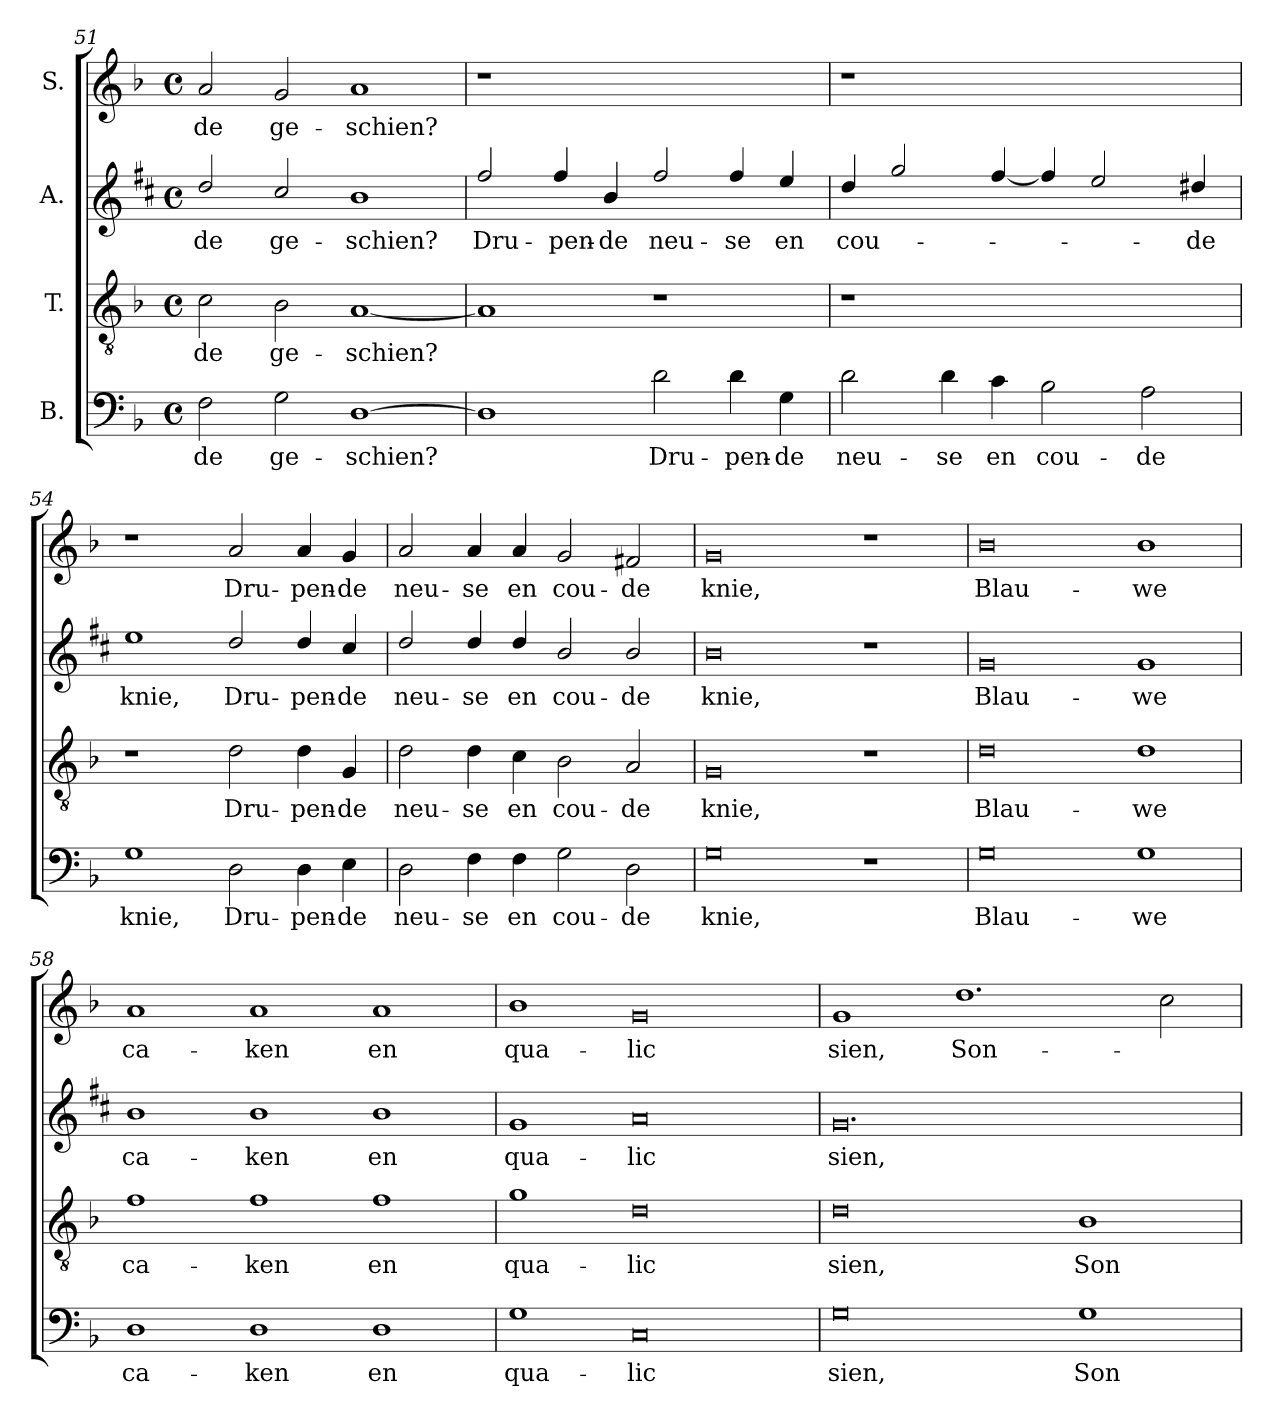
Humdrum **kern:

**kern	**text	**kern	**text	**kern	**text	**kern	**text
*part4	*part4	*part3	*part3	*part2	*part2	*part1	*part1
*staff4	*staff4	*staff3	*staff3	*staff2	*staff2	*staff1	*staff1
*I"B.	*	*I"T.	*	*I"A.	*	*I"S.	*
!!LO:LB:g=z
*clefF4	*	*clefGv2	*	*clefG2	*	*clefG2	*
*	*	*	*	*ITrd5c9	*	*	*
*k[b-]	*	*k[b-]	*	*k[b-]	*	*k[b-]	*
*F:	*	*F:	*	*F:	*	*F:	*
*M4/4	*	*M4/4	*	*M4/4	*	*M4/4	*
*met(c)	*	*met(c)	*	*met(c)	*	*met(c)	*
=51	=51	=51	=51	=51	=51	=51	=51
2F\	-de	2c\	-de	2f/	-de	2a/	-de
2G\	ge-	2B-\	ge-	2e/	ge-	2g/	ge-
[1D	-schien?	[1A	-schien?	1d	-schien?	1a	-schien?
=52	=52	=52	=52	=52	=52	=52	=52
1D]	.	1A]	.	2a/	Dru-	1r	.
.	.	.	.	4a/	-pen-	.	.
.	.	.	.	4d/	-de	.	.
2d\	Dru-	1r	.	2a/	neu-	1ryy	.
4d\	-pen-	.	.	4a/	-se	.	.
4G\	-de	.	.	4g/	en	.	.
=53	=53	=53	=53	=53	=53	=53	=53
2d\	neu-	1r	.	4f/	cou-	1r	.
.	.	.	.	2b-/	.	.	.
4d\	-se	.	.	.	.	.	.
4c\	en	.	.	[4a/	.	.	.
2B-\	cou-	1ryy	.	4a/]	.	1ryy	.
.	.	.	.	2g/	.	.	.
2A\	-de	.	.	.	.	.	.
.	.	.	.	4f#X/	-de	.	.
=54	=54	=54	=54	=54	=54	=54	=54
1G	knie,	1r	.	1g	knie,	1rdd	.
2D\	Dru-	2d\	Dru-	2f/	Dru-	2a/	Dru-
4D\	-pen-	4d\	-pen-	4f/	-pen-	4a/	-pen-
4E\	-de	4G/	-de	4e/	-de	4g/	-de
=55	=55	=55	=55	=55	=55	=55	=55
2D\	neu-	2d\	neu-	2f/	neu-	2a/	neu-
4F\	-se	4d\	-se	4f/	-se	4a/	-se
4F\	en	4c\	en	4f/	en	4a/	en
2G\	cou-	2B-\	cou-	2d/	cou-	2g/	cou-
2D\	-de	2A/	-de	2d/	-de	2f#X/	-de
!!LO:PB:g=z
=56	=56	=56	=56	=56	=56	=56	=56
0G	knie,	0G	knie,	0d	knie,	0g	knie,
1r	.	1r	.	1r	.	1r	.
=57	=57	=57	=57	=57	=57	=57	=57
0G	Blau-	0d	Blau-	0B-	Blau-	0b-	Blau-
1G	-we	1d	-we	1B-	-we	1b-	-we
=58	=58	=58	=58	=58	=58	=58	=58
1D	ca-	1f	ca-	1d	ca-	1a	ca-
1D	-ken	1f	-ken	1d	-ken	1a	-ken
1D	en	1f	en	1d	en	1a	en
=59	=59	=59	=59	=59	=59	=59	=59
1G	qua-	1g	qua-	1B-	qua-	1b-	qua-
0C	-lic	0d	-lic	0c	-lic	0g	-lic
=60	=60	=60	=60	=60	=60	=60	=60
0G	sien,	0d	sien,	0.B-	sien,	1g	sien,
.	.	.	.	.	.	1.dd	Son-
1G	Son-	1B-	Son-	.	.	.	.
.	.	.	.	.	.	2cc\	.
=	=	=	=	=	=	=	=
*-	*-	*-	*-	*-	*-	*-	*-
